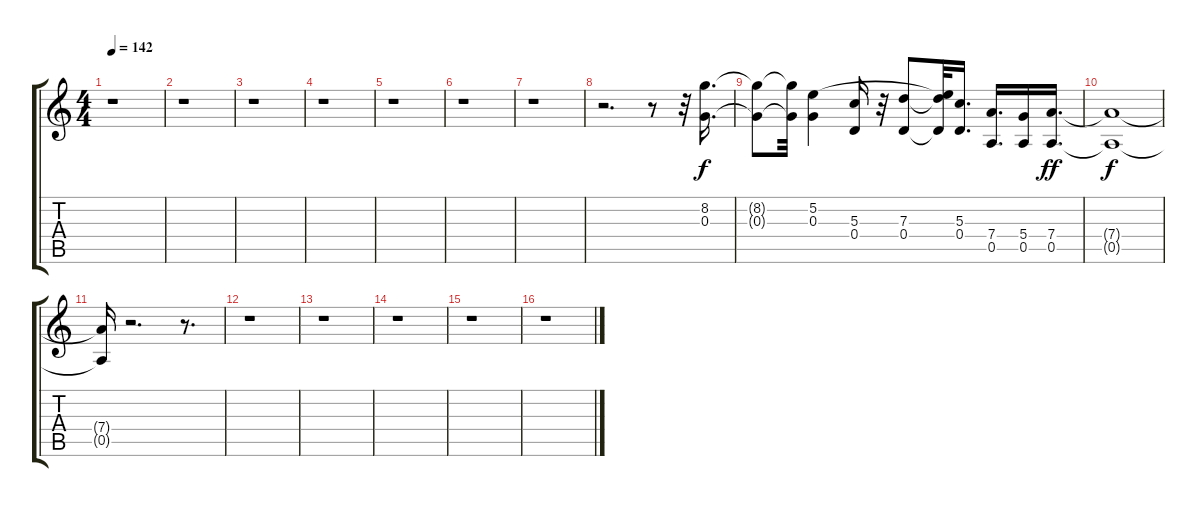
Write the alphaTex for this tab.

\track "" {instrument overdrivenguitar}
\staff {score tabs}
\tuning (E4 B3 G3 D3 A2 E2) {hide}
\ts (4 4)
\tempo 142
\clef g2
\ks c
r.1{dy f} |
r.1 |
r.1 |
r.1 |
r.1 |
r.1 |
r.1 |
r.2{d} r.8 r.32 (8.2 0.3).16{d} |
(8.2{t} 0.3{t}).8 (8.2{t} 0.3{t}).32 (5.2 0.3).4 (5.3 0.4).16 r.32 (7.3 0.4).8 (5.2{t} 7.3{t} 0.4{t}).32 (5.3 0.4).16{d} (7.4 0.5).16{d} (5.4 0.5).16 (7.4 0.5).16{d dy ff} |
(7.4{t} 0.5{t}).1{dy f} |
(7.4{t} 0.5{t}).16 r.2{d} r.8{d} |
r.1 |
r.1 |
r.1 |
r.1 |
r.1
